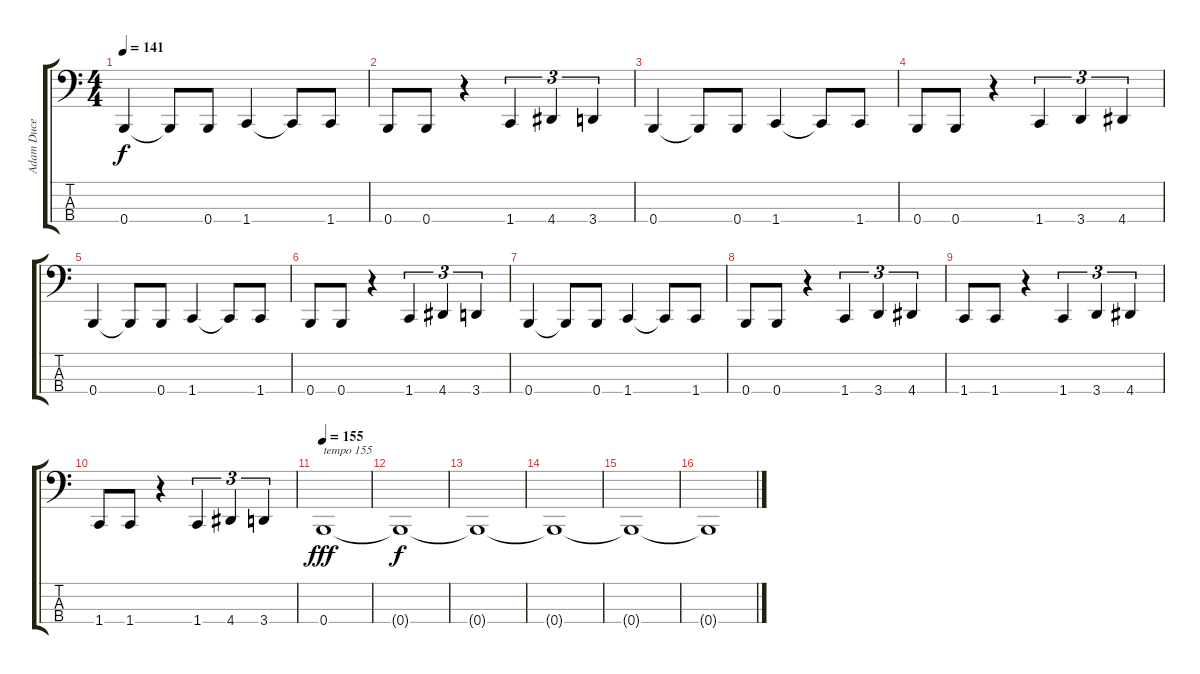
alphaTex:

\track ("Adam Duce" "Adam Duce") {instrument electricbasspick}
\staff {score tabs}
\tuning (E2 B1 Gb1 B0) {hide}
\ts (4 4)
\tempo 141
\clef f4
\ks c
0.4.4{dy f} 0.4{t}.8 0.4.8 1.4.4 1.4{t}.8 1.4.8 |
0.4.8 0.4.8 r.4 1.4.4{tu (3 2)} 4.4.4{tu (3 2)} 3.4.4{tu (3 2)} |
0.4.4 0.4{t}.8 0.4.8 1.4.4 1.4{t}.8 1.4.8 |
0.4.8 0.4.8 r.4 1.4.4{tu (3 2)} 3.4.4{tu (3 2)} 4.4.4{tu (3 2)} |
0.4.4 0.4{t}.8 0.4.8 1.4.4 1.4{t}.8 1.4.8 |
0.4.8 0.4.8 r.4 1.4.4{tu (3 2)} 4.4.4{tu (3 2)} 3.4.4{tu (3 2)} |
0.4.4 0.4{t}.8 0.4.8 1.4.4 1.4{t}.8 1.4.8 |
0.4.8 0.4.8 r.4 1.4.4{tu (3 2)} 3.4.4{tu (3 2)} 4.4.4{tu (3 2)} |
1.4.8 1.4.8 r.4 1.4.4{tu (3 2)} 3.4.4{tu (3 2)} 4.4.4{tu (3 2)} |
1.4.8 1.4.8 r.4 1.4.4{tu (3 2)} 4.4.4{tu (3 2)} 3.4.4{tu (3 2)} |
\tempo 155
0.4.1{txt "tempo 155" dy fff} |
0.4{t}.1{dy f} |
0.4{t}.1 |
0.4{t}.1 |
0.4{t}.1 |
0.4{t}.1
